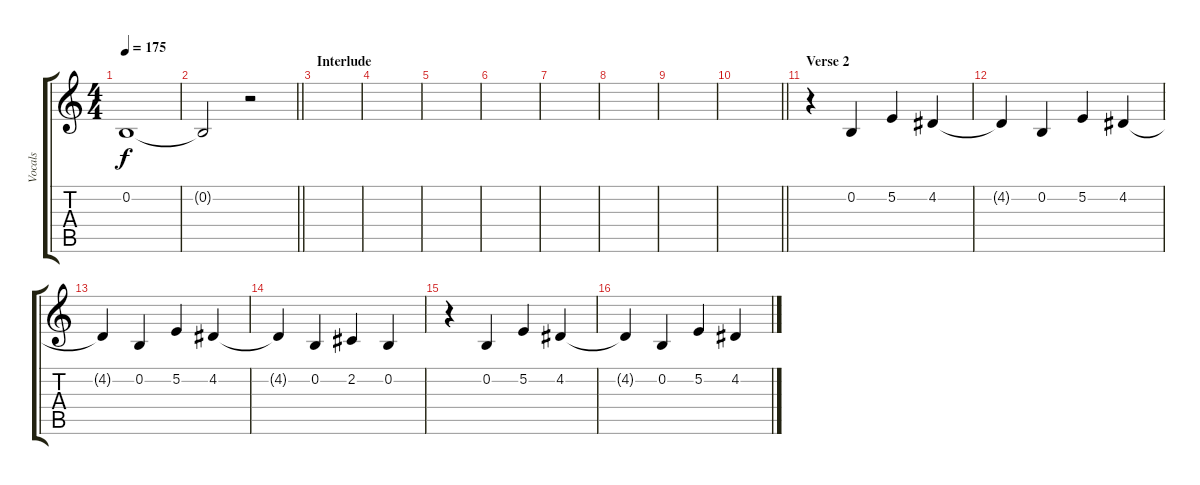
\track ("Vocals" "Vocals") {instrument altosax}
\staff {score tabs}
\tuning (E4 B3 G3 D3 A2 E2) {hide}
\ts (4 4)
\tempo 175
\clef g2
\ks c
0.2.1{dy f} |
\barLineRight lightlight
0.2{t}.2 r.2 |
\section ("" "Interlude")
|
|
|
|
|
|
|
\barLineRight lightlight
|
\section ("" "Verse 2")
r.4 0.2.4 5.2.4 4.2.4 |
4.2{t}.4 0.2.4 5.2.4 4.2.4 |
4.2{t}.4 0.2.4 5.2.4 4.2.4 |
4.2{t}.4 0.2.4 2.2.4 0.2.4 |
r.4 0.2.4 5.2.4 4.2.4 |
4.2{t}.4 0.2.4 5.2.4 4.2.4
